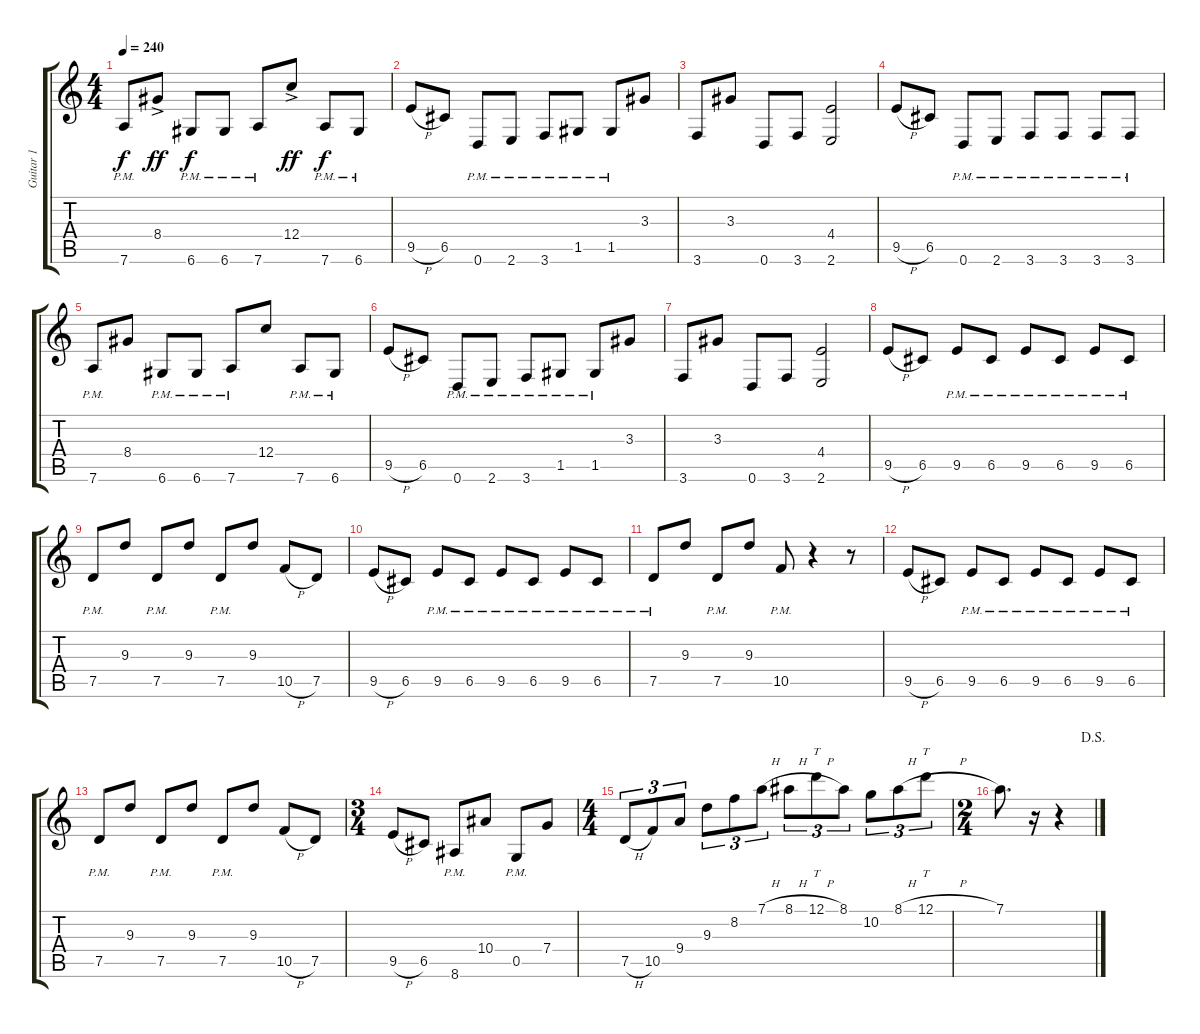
\track ("Guitar 1" "Guitar 1") {instrument distortionguitar}
\staff {score tabs}
\tuning (D4 A3 F3 C3 G2 D2) {hide}
\ts (4 4)
\tempo 240
\clef g2
\ks c
7.6{pm}.8{dy f} 8.4{ac}.8{dy ff} 6.6{pm}.8{dy f} 6.6{pm}.8 7.6{pm}.8 12.4{ac}.8{dy ff} 7.6{pm}.8{dy f} 6.6{pm}.8 |
9.5{h}.8 6.5.8 0.6{pm}.8 2.6{pm}.8 3.6{pm}.8 1.5{pm}.8 1.5{pm}.8 3.3.8 |
3.6.8 3.3.8 0.6.8 3.6.8 (4.4 2.6).2 |
9.5{h}.8 6.5.8 0.6{pm}.8 2.6{pm}.8 3.6{pm}.8 3.6{pm}.8 3.6{pm}.8 3.6{pm}.8 |
7.6{pm}.8 8.4.8 6.6{pm}.8 6.6{pm}.8 7.6{pm}.8 12.4.8 7.6{pm}.8 6.6{pm}.8 |
9.5{h}.8 6.5.8 0.6{pm}.8 2.6{pm}.8 3.6{pm}.8 1.5{pm}.8 1.5{pm}.8 3.3.8 |
3.6.8 3.3.8 0.6.8 3.6.8 (4.4 2.6).2 |
9.5{h}.8 6.5.8 9.5{pm}.8 6.5{pm}.8 9.5{pm}.8 6.5{pm}.8 9.5{pm}.8 6.5{pm}.8 |
7.5{pm}.8 9.3.8 7.5{pm}.8 9.3.8 7.5{pm}.8 9.3.8 10.5{h}.8 7.5.8 |
9.5{h}.8 6.5.8 9.5{pm}.8 6.5{pm}.8 9.5{pm}.8 6.5{pm}.8 9.5{pm}.8 6.5{pm}.8 |
7.5{pm}.8 9.3.8 7.5{pm}.8 9.3.8 10.5{pm}.8 r.4 r.8 |
9.5{h}.8 6.5.8 9.5{pm}.8 6.5{pm}.8 9.5{pm}.8 6.5{pm}.8 9.5{pm}.8 6.5{pm}.8 |
7.5{pm}.8 9.3.8 7.5{pm}.8 9.3.8 7.5{pm}.8 9.3.8 10.5{h}.8 7.5.8 |
\ts (3 4)
9.5{h}.8 6.5.8 8.6{pm}.8 10.4.8 0.5{pm}.8 7.4.8 |
\ts (4 4)
7.5{h}.8{tu (3 2)} 10.5.8{tu (3 2)} 9.4.8{tu (3 2)} 9.3.8{tu (3 2)} 8.2.8{tu (3 2)} 7.1{h}.8{tu (3 2)} 8.1{h}.8{tu (3 2)} 12.1{h}.8{tt tu (3 2)} 8.1.8{tu (3 2)} 10.2.8{tu (3 2)} 8.1{h}.8{tu (3 2)} 12.1{h}.8{tt tu (3 2)} |
\ts (2 4)
\jump dalsegno
7.1.8{d} r.16 r.4
